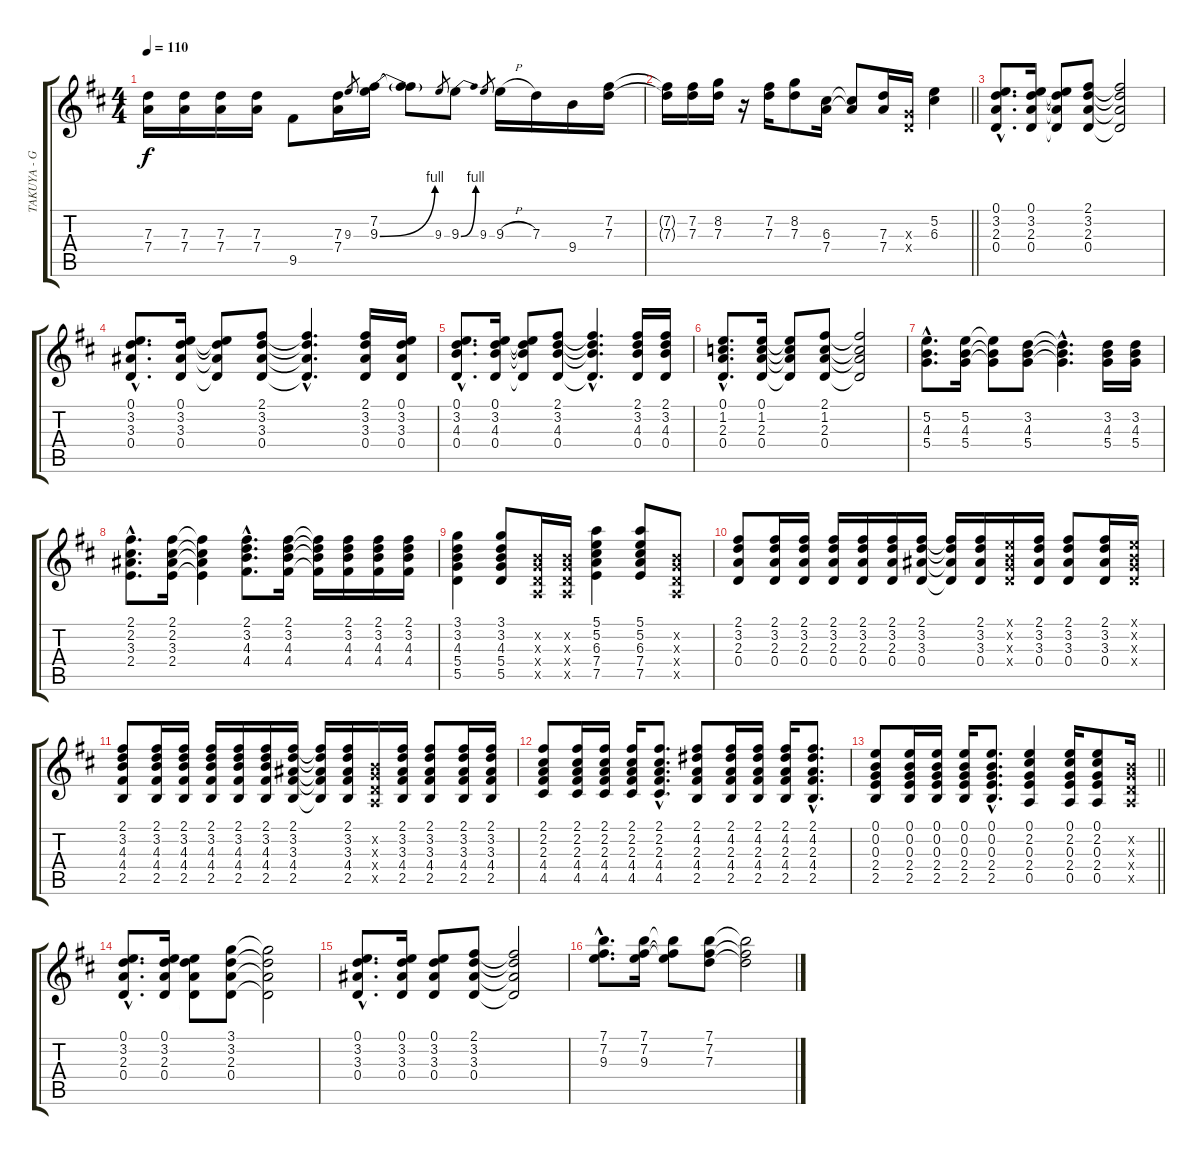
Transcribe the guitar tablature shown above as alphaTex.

\track ("TAKUYA - Guitar 2" "TAKUYA - G") {instrument overdrivenguitar}
\staff {score tabs}
\tuning (E4 B3 G3 D3 A2 E2) {hide}
\ts (4 4)
\tempo 110
\clef g2
\ks d
(7.3{t} 7.4{t}).16{dy f} (7.3 7.4).16 (7.3 7.4).16 (7.3 7.4).16 9.5.8 (7.3 7.4).16 9.3.8{gr} (7.2 9.3{be (bend 0 0 60 4)}).16 (7.2{t} 9.3{t}).8 9.3.8{gr} 9.3{be (bend 0 0 60 4)}.8 9.3.8{gr} 9.3{h}.16 7.3.16 9.4.16 (7.2 7.3).16 |
\barLineRight lightlight
(7.2{t} 7.3{t}).16 (7.2 7.3).16 (8.2 7.3).16 r.16 (7.2 7.3).16 (8.2 7.3).8 (6.3 7.4).16 (6.3{t} 7.4{t}).8 (7.3 7.4).16 (0.3{x} 0.4{x}).16 (5.2 6.3).4 |
(0.1{hac} 3.2{hac} 2.3{hac} 0.4{hac}).8{d} (0.1 3.2 2.3 0.4).16 (0.1{t} 3.2{t} 2.3{t} 0.4{t}).8 (2.1 3.2 2.3 0.4).8 (2.1{t} 3.2{t} 2.3{t} 0.4{t}).2 |
(0.1{hac} 3.2{hac} 3.3{hac} 0.4{hac}).8{d} (0.1 3.2 3.3 0.4).16 (0.1{t} 3.2{t} 3.3{t} 0.4{t}).8 (2.1 3.2 3.3 0.4).8 (2.1{hac t} 3.2{hac t} 3.3{hac t} 0.4{hac t}).4{d} (2.1 3.2 3.3 0.4).16 (0.1 3.2 3.3 0.4).16 |
(0.1{hac} 3.2{hac} 4.3{hac} 0.4{hac}).8{d} (0.1 3.2 4.3 0.4).16 (0.1{t} 3.2{t} 4.3{t} 0.4{t}).8 (2.1 3.2 4.3 0.4).8 (2.1{hac t} 3.2{hac t} 4.3{hac t} 0.4{hac t}).4{d} (2.1 3.2 4.3 0.4).16 (2.1 3.2 4.3 0.4).16 |
(0.1{hac} 1.2{hac} 2.3{hac} 0.4{hac}).8{d} (0.1 1.2 2.3 0.4).16 (0.1{t} 1.2{t} 2.3{t} 0.4{t}).8 (2.1 1.2 2.3 0.4).8 (2.1{t} 1.2{t} 2.3{t} 0.4{t}).2 |
(5.2{hac} 4.3{hac} 5.4{hac}).8{d} (5.2 4.3 5.4).16 (5.2{t} 4.3{t} 5.4{t}).8 (3.2 4.3 5.4).8 (3.2{hac t} 4.3{hac t} 5.4{hac t}).4{d} (3.2 4.3 5.4).16 (3.2 4.3 5.4).16 |
(2.1{hac} 2.2{hac} 3.3{hac} 2.4{hac}).8{d} (2.1 2.2 3.3 2.4).16 (2.1{t} 2.2{t} 3.3{t} 2.4{t}).4 (2.1{hac} 3.2{hac} 4.3{hac} 4.4{hac}).8{d} (2.1 3.2 4.3 4.4).16 (2.1{t} 3.2{t} 4.3{t} 4.4{t}).16 (2.1 3.2 4.3 4.4).16 (2.1 3.2 4.3 4.4).16 (2.1 3.2 4.3 4.4).16 |
(3.1 3.2 4.3 5.4 5.5).4 (3.1 3.2 4.3 5.4 5.5).8 (0.2{x} 0.3{x} 0.4{x} 0.5{x}).16 (0.2{x} 0.3{x} 0.4{x} 0.5{x}).16 (5.1 5.2 6.3 7.4 7.5).4 (5.1 5.2 6.3 7.4 7.5).8 (0.2{x} 0.3{x} 0.4{x} 0.5{x}).8 |
(2.1 3.2 2.3 0.4).8 (2.1 3.2 2.3 0.4).16 (2.1 3.2 2.3 0.4).16 (2.1 3.2 2.3 0.4).16 (2.1 3.2 2.3 0.4).16 (2.1 3.2 2.3 0.4).16 (2.1 3.2 3.3 0.4).16 (2.1{t} 3.2{t} 3.3{t} 0.4{t}).16 (2.1 3.2 3.3 0.4).16 (0.1{x} 0.2{x} 0.3{x} 0.4{x}).16 (2.1 3.2 3.3 0.4).16 (2.1 3.2 3.3 0.4).8 (2.1 3.2 3.3 0.4).16 (0.1{x} 0.2{x} 0.3{x} 0.4{x}).16 |
(2.1 3.2 4.3 4.4 2.5).8 (2.1 3.2 4.3 4.4 2.5).16 (2.1 3.2 4.3 4.4 2.5).16 (2.1 3.2 4.3 4.4 2.5).16 (2.1 3.2 4.3 4.4 2.5).16 (2.1 3.2 4.3 4.4 2.5).16 (2.1 3.2 3.3 4.4 2.5).16 (2.1{t} 3.2{t} 3.3{t} 4.4{t} 2.5{t}).16 (2.1 3.2 3.3 4.4 2.5).16 (0.2{x} 0.3{x} 0.4{x} 0.5{x}).16 (2.1 3.2 3.3 4.4 2.5).16 (2.1 3.2 3.3 4.4 2.5).8 (2.1 3.2 3.3 4.4 2.5).16 (2.1 3.2 3.3 4.4 2.5).16 |
(2.1 2.2 2.3 4.4 4.5).8 (2.1 2.2 2.3 4.4 4.5).16 (2.1 2.2 2.3 4.4 4.5).16 (2.1 2.2 2.3 4.4 4.5).16 (2.1{hac} 2.2{hac} 2.3{hac} 4.4{hac} 4.5{hac}).8{d} (2.1 4.2 2.3 4.4 2.5).8 (2.1 4.2 2.3 4.4 2.5).16 (2.1 4.2 2.3 4.4 2.5).16 (2.1 4.2 2.3 4.4 2.5).16 (2.1{hac} 4.2{hac} 2.3{hac} 4.4{hac} 2.5{hac}).8{d} |
\barLineRight lightlight
(0.1 0.2 0.3 2.4 2.5).8 (0.1 0.2 0.3 2.4 2.5).16 (0.1 0.2 0.3 2.4 2.5).16 (0.1 0.2 0.3 2.4 2.5).16 (0.1{hac} 0.2{hac} 0.3{hac} 2.4{hac} 2.5{hac}).8{d} (0.1 2.2 0.3 2.4 0.5).4 (0.1 2.2 0.3 2.4 0.5).16 (0.1 2.2 0.3 2.4 0.5).8 (0.2{x} 0.3{x} 0.4{x} 0.5{x}).16 |
(0.1{hac} 3.2{hac} 2.3{hac} 0.4{hac}).8{d} (0.1 3.2 2.3 0.4).16 (0.1{t} 3.2{t} 2.3{t} 0.4{t}).8 (3.1 3.2 2.3 0.4).8 (3.1{t} 3.2{t} 2.3{t} 0.4{t}).2 |
(0.1{hac} 3.2{hac} 3.3{hac} 0.4{hac}).8{d} (0.1 3.2 3.3 0.4).16 (0.1 3.2 3.3 0.4).8 (2.1 3.2 3.3 0.4).8 (2.1{t} 3.2{t} 3.3{t} 0.4{t}).2 |
(7.1{hac} 7.2{hac} 9.3{hac}).8{d} (7.1 7.2 9.3).16 (7.1{t} 7.2{t} 9.3{t}).8 (7.1 7.2 7.3).8 (7.1{t} 7.2{t} 7.3{t}).2
